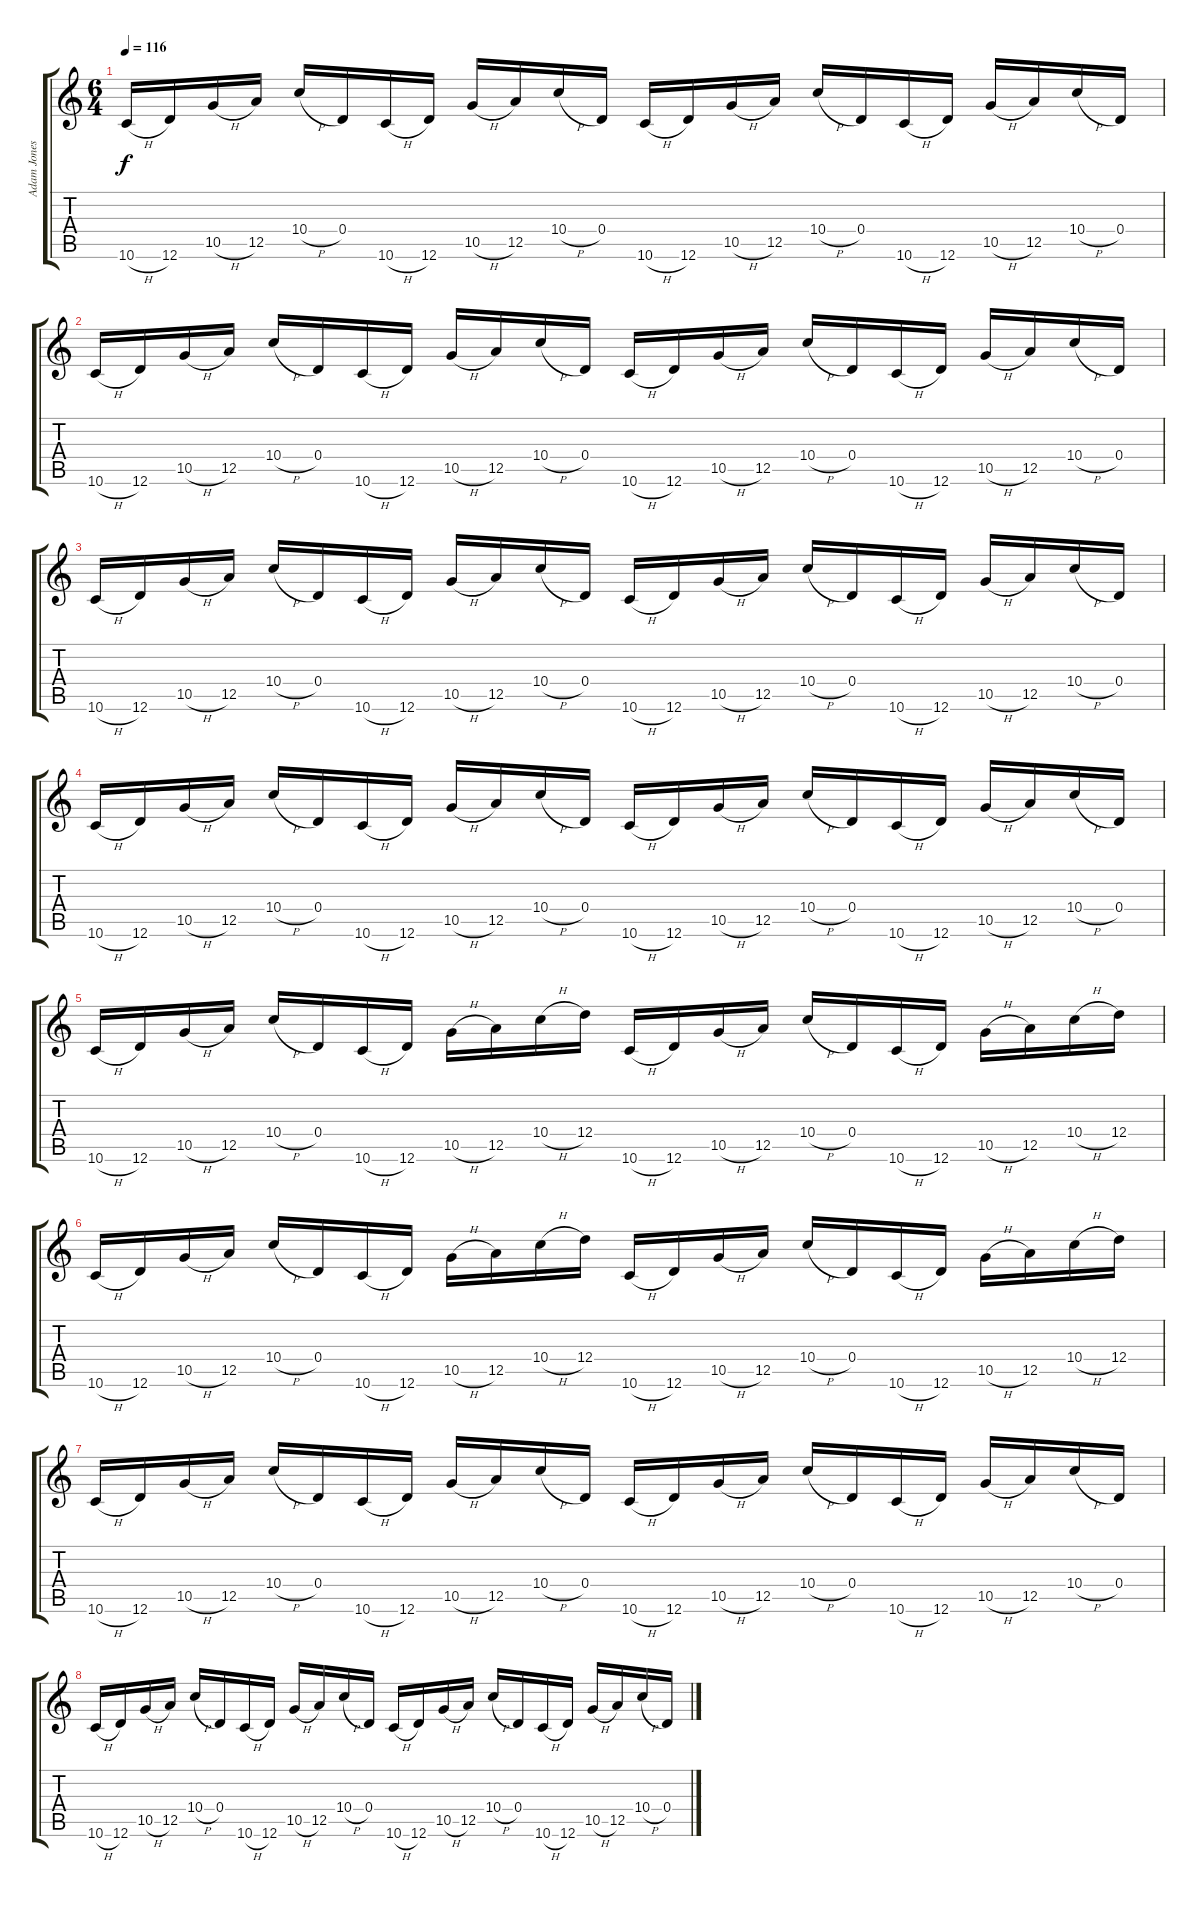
\track ("Adam Jones (guitar)" "Adam Jones") {instrument distortionguitar}
\staff {score tabs}
\tuning (E4 B3 G3 D3 A2 D2) {hide}
\ts (6 4)
\tempo 116
\clef g2
\ks c
10.6{h}.16{dy f} 12.6.16 10.5{h}.16 12.5.16 10.4{h}.16 0.4.16 10.6{h}.16 12.6.16 10.5{h}.16 12.5.16 10.4{h}.16 0.4.16 10.6{h}.16 12.6.16 10.5{h}.16 12.5.16 10.4{h}.16 0.4.16 10.6{h}.16 12.6.16 10.5{h}.16 12.5.16 10.4{h}.16 0.4.16 |
10.6{h}.16 12.6.16 10.5{h}.16 12.5.16 10.4{h}.16 0.4.16 10.6{h}.16 12.6.16 10.5{h}.16 12.5.16 10.4{h}.16 0.4.16 10.6{h}.16 12.6.16 10.5{h}.16 12.5.16 10.4{h}.16 0.4.16 10.6{h}.16 12.6.16 10.5{h}.16 12.5.16 10.4{h}.16 0.4.16 |
10.6{h}.16 12.6.16 10.5{h}.16 12.5.16 10.4{h}.16 0.4.16 10.6{h}.16 12.6.16 10.5{h}.16 12.5.16 10.4{h}.16 0.4.16 10.6{h}.16 12.6.16 10.5{h}.16 12.5.16 10.4{h}.16 0.4.16 10.6{h}.16 12.6.16 10.5{h}.16 12.5.16 10.4{h}.16 0.4.16 |
10.6{h}.16 12.6.16 10.5{h}.16 12.5.16 10.4{h}.16 0.4.16 10.6{h}.16 12.6.16 10.5{h}.16 12.5.16 10.4{h}.16 0.4.16 10.6{h}.16 12.6.16 10.5{h}.16 12.5.16 10.4{h}.16 0.4.16 10.6{h}.16 12.6.16 10.5{h}.16 12.5.16 10.4{h}.16 0.4.16 |
10.6{h}.16 12.6.16 10.5{h}.16 12.5.16 10.4{h}.16 0.4.16 10.6{h}.16 12.6.16 10.5{h}.16 12.5.16 10.4{h}.16 12.4.16 10.6{h}.16 12.6.16 10.5{h}.16 12.5.16 10.4{h}.16 0.4.16 10.6{h}.16 12.6.16 10.5{h}.16 12.5.16 10.4{h}.16 12.4.16 |
10.6{h}.16 12.6.16 10.5{h}.16 12.5.16 10.4{h}.16 0.4.16 10.6{h}.16 12.6.16 10.5{h}.16 12.5.16 10.4{h}.16 12.4.16 10.6{h}.16 12.6.16 10.5{h}.16 12.5.16 10.4{h}.16 0.4.16 10.6{h}.16 12.6.16 10.5{h}.16 12.5.16 10.4{h}.16 12.4.16 |
10.6{h}.16 12.6.16 10.5{h}.16 12.5.16 10.4{h}.16 0.4.16 10.6{h}.16 12.6.16 10.5{h}.16 12.5.16 10.4{h}.16 0.4.16 10.6{h}.16 12.6.16 10.5{h}.16 12.5.16 10.4{h}.16 0.4.16 10.6{h}.16 12.6.16 10.5{h}.16 12.5.16 10.4{h}.16 0.4.16 |
10.6{h}.16 12.6.16 10.5{h}.16 12.5.16 10.4{h}.16 0.4.16 10.6{h}.16 12.6.16 10.5{h}.16 12.5.16 10.4{h}.16 0.4.16 10.6{h}.16 12.6.16 10.5{h}.16 12.5.16 10.4{h}.16 0.4.16 10.6{h}.16 12.6.16 10.5{h}.16 12.5.16 10.4{h}.16 0.4.16
